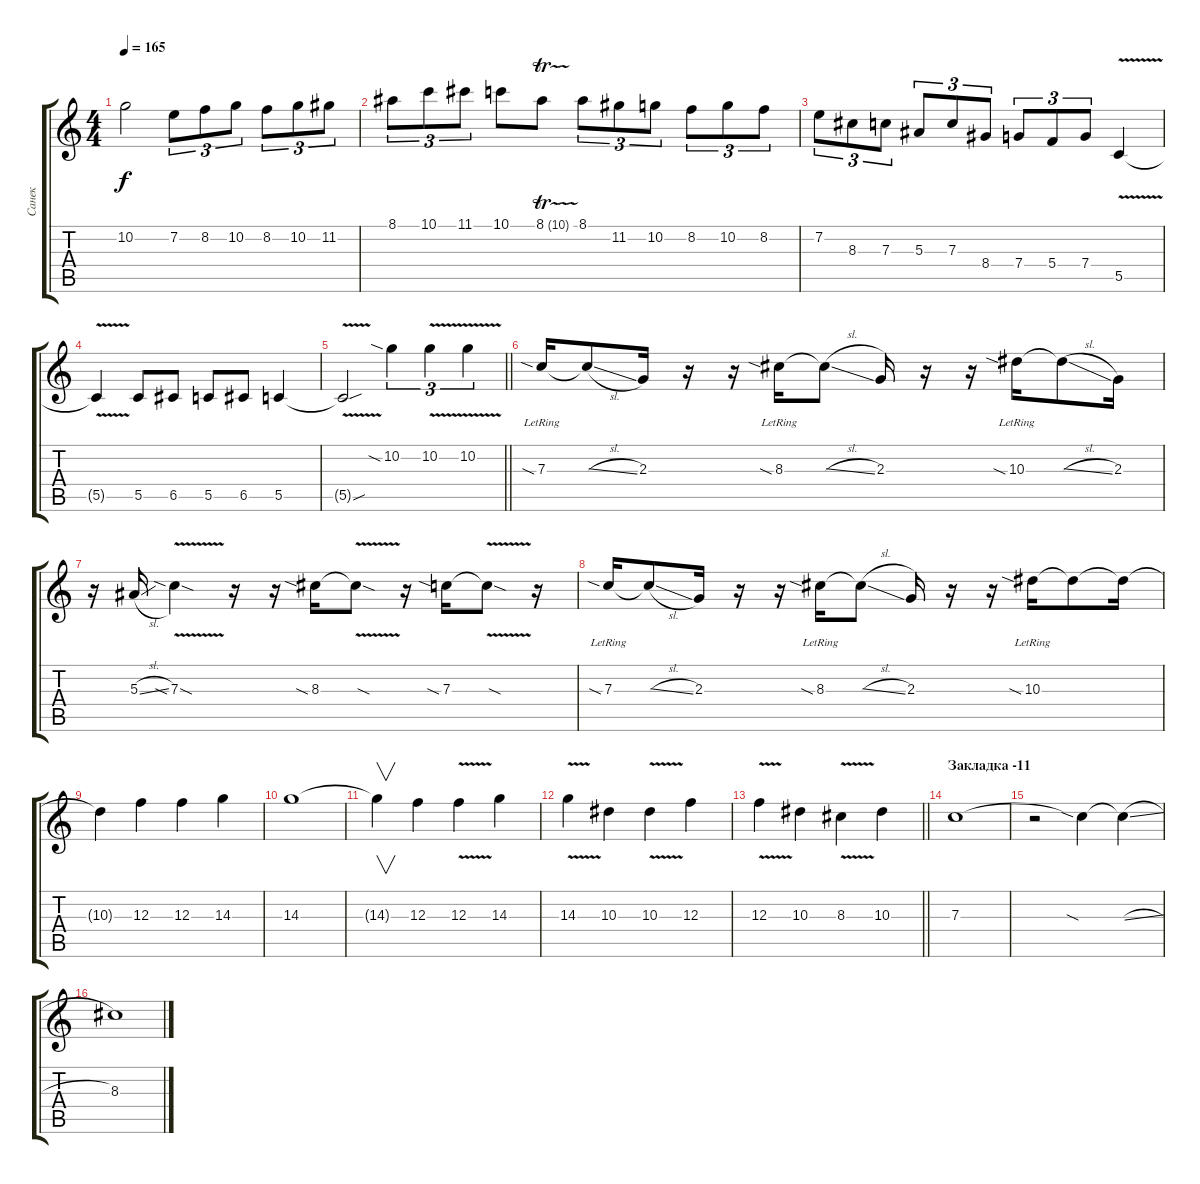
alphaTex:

\track ("Санек" "Санек") {instrument distortionguitar}
\staff {score tabs}
\tuning (D4 A3 F3 C3 G2 C2) {hide}
\ts (4 4)
\tempo 165
\clef g2
\ks c
10.2{t}.2{dy f} 7.2.8{tu (3 2)} 8.2.8{tu (3 2)} 10.2.8{tu (3 2)} 8.2.8{tu (3 2)} 10.2.8{tu (3 2)} 11.2.8{tu (3 2)} |
8.1.8{tu (3 2)} 10.1.8{tu (3 2)} 11.1.8{tu (3 2)} 10.1.8 8.1{tr (10 16)}.8 8.1.8{tu (3 2)} 11.2.8{tu (3 2)} 10.2.8{tu (3 2)} 8.2.8{tu (3 2)} 10.2.8{tu (3 2)} 8.2.8{tu (3 2)} |
7.2.8{tu (3 2)} 8.3.8{tu (3 2)} 7.3.8{tu (3 2)} 5.3.8{tu (3 2)} 7.3.8{tu (3 2)} 8.4.8{tu (3 2)} 7.4.8{tu (3 2)} 5.4.8{tu (3 2)} 7.4.8{tu (3 2)} 5.5{v}.4 |
5.5{t}.4 5.5.8 6.5.8 5.5.8 6.5.8 5.5.4 |
\barLineRight lightlight
5.5{v sou t}.2 10.2{sia}.4{tu (3 2)} 10.2{v}.4{tu (3 2)} 10.2{v}.4{tu (3 2)} |
7.3{sia lr}.16 7.3{sl t}.8 2.3.16 r.16 r.16 8.3{sia lr}.16 8.3{sl t}.8 2.3.16 r.16 r.16 10.3{sia lr}.16 10.3{sl t}.8 2.3.16 |
r.16 5.3{sl}.16 7.3{v sia sod}.4 r.16 r.16 8.3{sia}.16 8.3{v sod t}.8 r.16 7.3{sia}.16 7.3{v sod t}.8 r.16 |
7.3{sia lr}.16 7.3{sl t}.8 2.3.16 r.16 r.16 8.3{sia lr}.16 8.3{sl t}.8 2.3.16 r.16 r.16 10.3{sia lr}.16 10.3{t}.8 10.3{t}.16 |
10.3{t}.4 12.3.4 12.3.4 14.3.4 |
14.3.1 |
14.3{t}.4{v} 12.3.4 12.3{v}.4 14.3.4 |
14.3{v}.4 10.3.4 10.3{v}.4 12.3.4 |
\barLineRight lightlight
12.3{v}.4 10.3.4 8.3{v}.4 10.3.4 |
\section ("" "Закладка -11")
7.3.1 |
r.2 7.3{sia t}.4 7.3{sl t}.4 |
8.3.1
